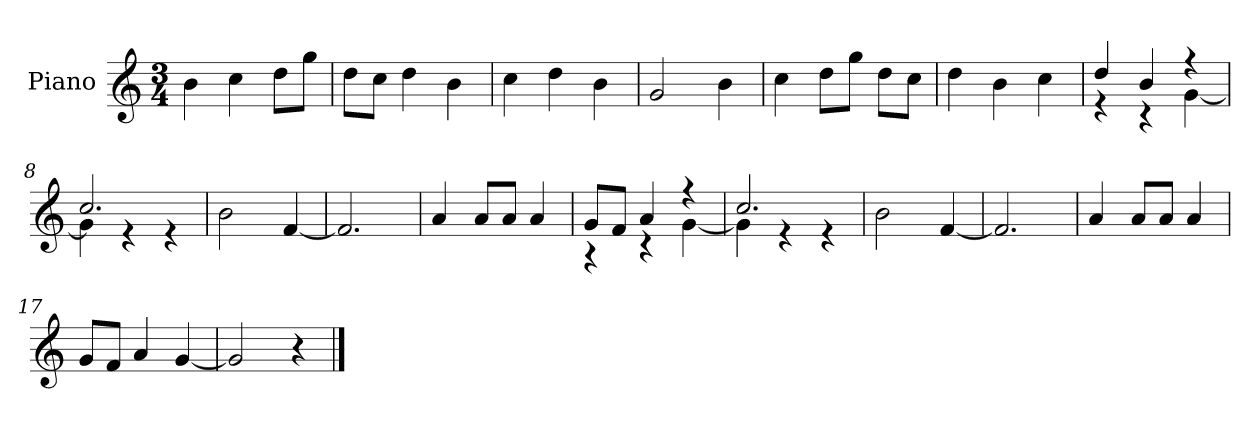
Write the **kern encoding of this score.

**kern
*part1
*staff1
*I"Piano
*I'P-no
*clefG2
*k[]
*M3/4
*MM178
=1
4b\
4cc\
8dd\L
8gg\J
=2
8dd\L
8cc\J
4dd\
4b\
=3
4cc\
4dd\
4b\
=4
2g/
4b\
=5
4cc\
8dd\L
8gg\J
8dd\L
8cc\J
=6
4dd\
4b\
4cc\
=7
*^
4dd/	4r
4b/	4r
4r	[4g\
=8	=8
2.cc/	4g\]
.	4r
.	4r
*v	*v
=9
2b\
[4f/
=10
2.f/]
!!LO:LB:g=z
=11
4a/
8a/L
8a/J
4a/
=12
*^
8g/L	4r
8f/J	.
4a/	4r
4r	[4g\
=13	=13
2.cc/	4g\]
.	4r
.	4r
*v	*v
=14
2b\
[4f/
=15
2.f/]
=16
4a/
8a/L
8a/J
4a/
=17
8g/L
8f/J
4a/
[4g/
=18
2g/]
4r
==
*-
